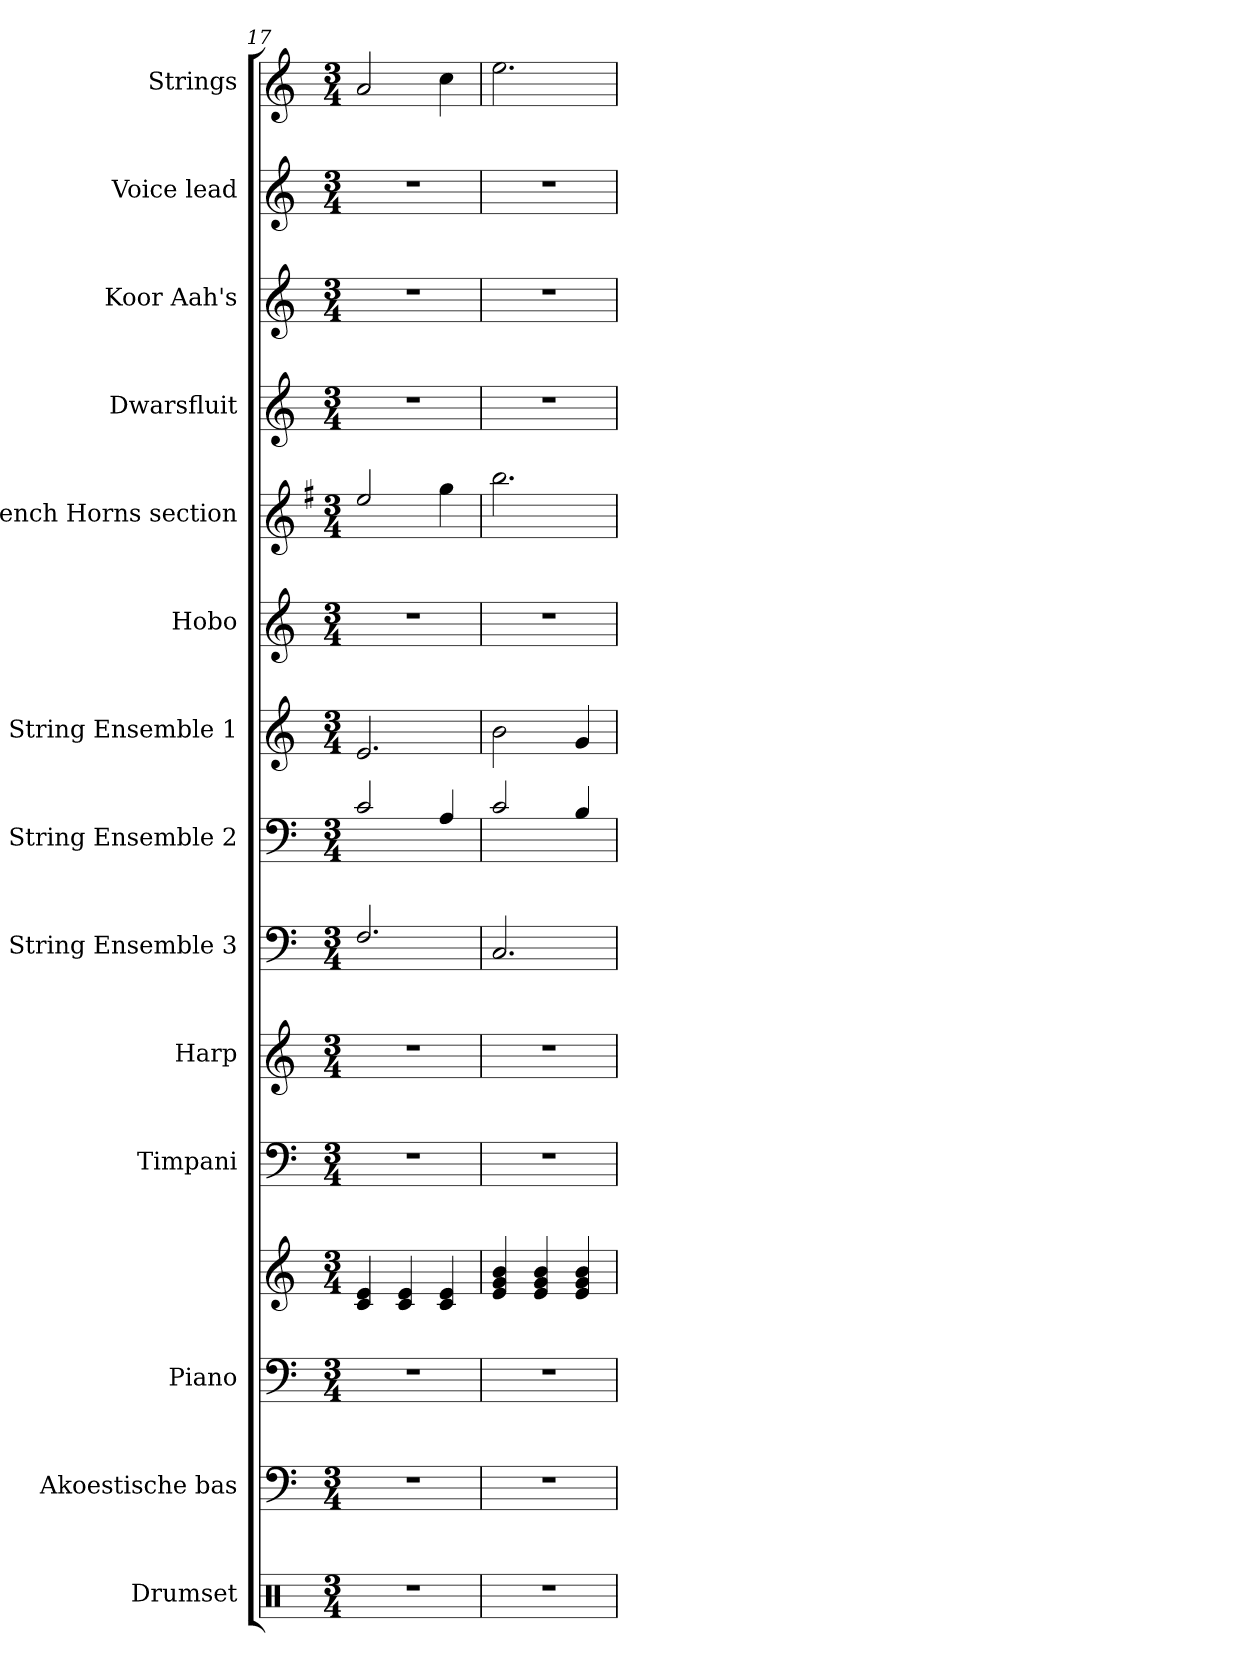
**kern	**kern	**kern	**kern	**kern	**kern	**kern	**kern	**kern	**kern	**kern	**kern	**kern	**kern	**kern
*part14	*part13	*part12	*part12	*part11	*part10	*part9	*part8	*part7	*part6	*part5	*part4	*part3	*part2	*part1
*staff15	*staff14	*staff13	*staff12	*staff11	*staff10	*staff9	*staff8	*staff7	*staff6	*staff5	*staff4	*staff3	*staff2	*staff1
*I"Drumset	*I"Akoestische bas	*I"Piano	*	*I"Timpani	*I"Harp	*I"String Ensemble 3	*I"String Ensemble 2	*I"String Ensemble 1	*I"Hobo	*I"French Horns section	*I"Dwarsfluit	*I"Koor Aah's	*I"Voice lead	*I"Strings
*I'D. set	*I'Bas	*I'Piano	*	*I'Timpani	*I'Harp	*I'String Ensemble 3	*I'String Ensemble 2	*I'String Ensemble 1	*I'Hobo	*I'French Horns section	*I'Dwarsfluit	*I'Koor Aah's	*I'Voice lead	*I'Strings
*clefX	*clefF4	*clefF4	*clefG2	*clefF4	*clefG2	*clefF4	*clefF4	*clefG2	*clefG2	*clefG2	*clefG2	*clefG2	*clefG2	*clefG2
*	*ITrd7c12	*	*	*	*	*	*	*	*	*ITrd4c7	*	*	*	*
*k[]	*k[]	*k[]	*k[]	*k[]	*k[]	*k[]	*k[]	*k[]	*k[]	*k[]	*k[]	*k[]	*k[]	*k[]
*M3/4	*M3/4	*M3/4	*M3/4	*M3/4	*M3/4	*M3/4	*M3/4	*M3/4	*M3/4	*M3/4	*M3/4	*M3/4	*M3/4	*M3/4
=17	=17	=17	=17	=17	=17	=17	=17	=17	=17	=17	=17	=17	=17	=17
2.r	2.r	2.r	4c/ 4e/	2.r	2.r	2.F/	2c/	2.e/	2.r	2a/	2.r	2.r	2.r	2a/
.	.	.	4c/ 4e/	.	.	.	.	.	.	.	.	.	.	.
.	.	.	4c/ 4e/	.	.	.	4A/	.	.	4cc\	.	.	.	4cc\
=18	=18	=18	=18	=18	=18	=18	=18	=18	=18	=18	=18	=18	=18	=18
2.r	2.r	2.r	4e/ 4g/ 4b/	2.r	2.r	2.C/	2c/	2b\	2.r	2.ee\	2.r	2.r	2.r	2.ee\
.	.	.	4e/ 4g/ 4b/	.	.	.	.	.	.	.	.	.	.	.
.	.	.	4e/ 4g/ 4b/	.	.	.	4B/	4g/	.	.	.	.	.	.
=	=	=	=	=	=	=	=	=	=	=	=	=	=	=
*-	*-	*-	*-	*-	*-	*-	*-	*-	*-	*-	*-	*-	*-	*-
